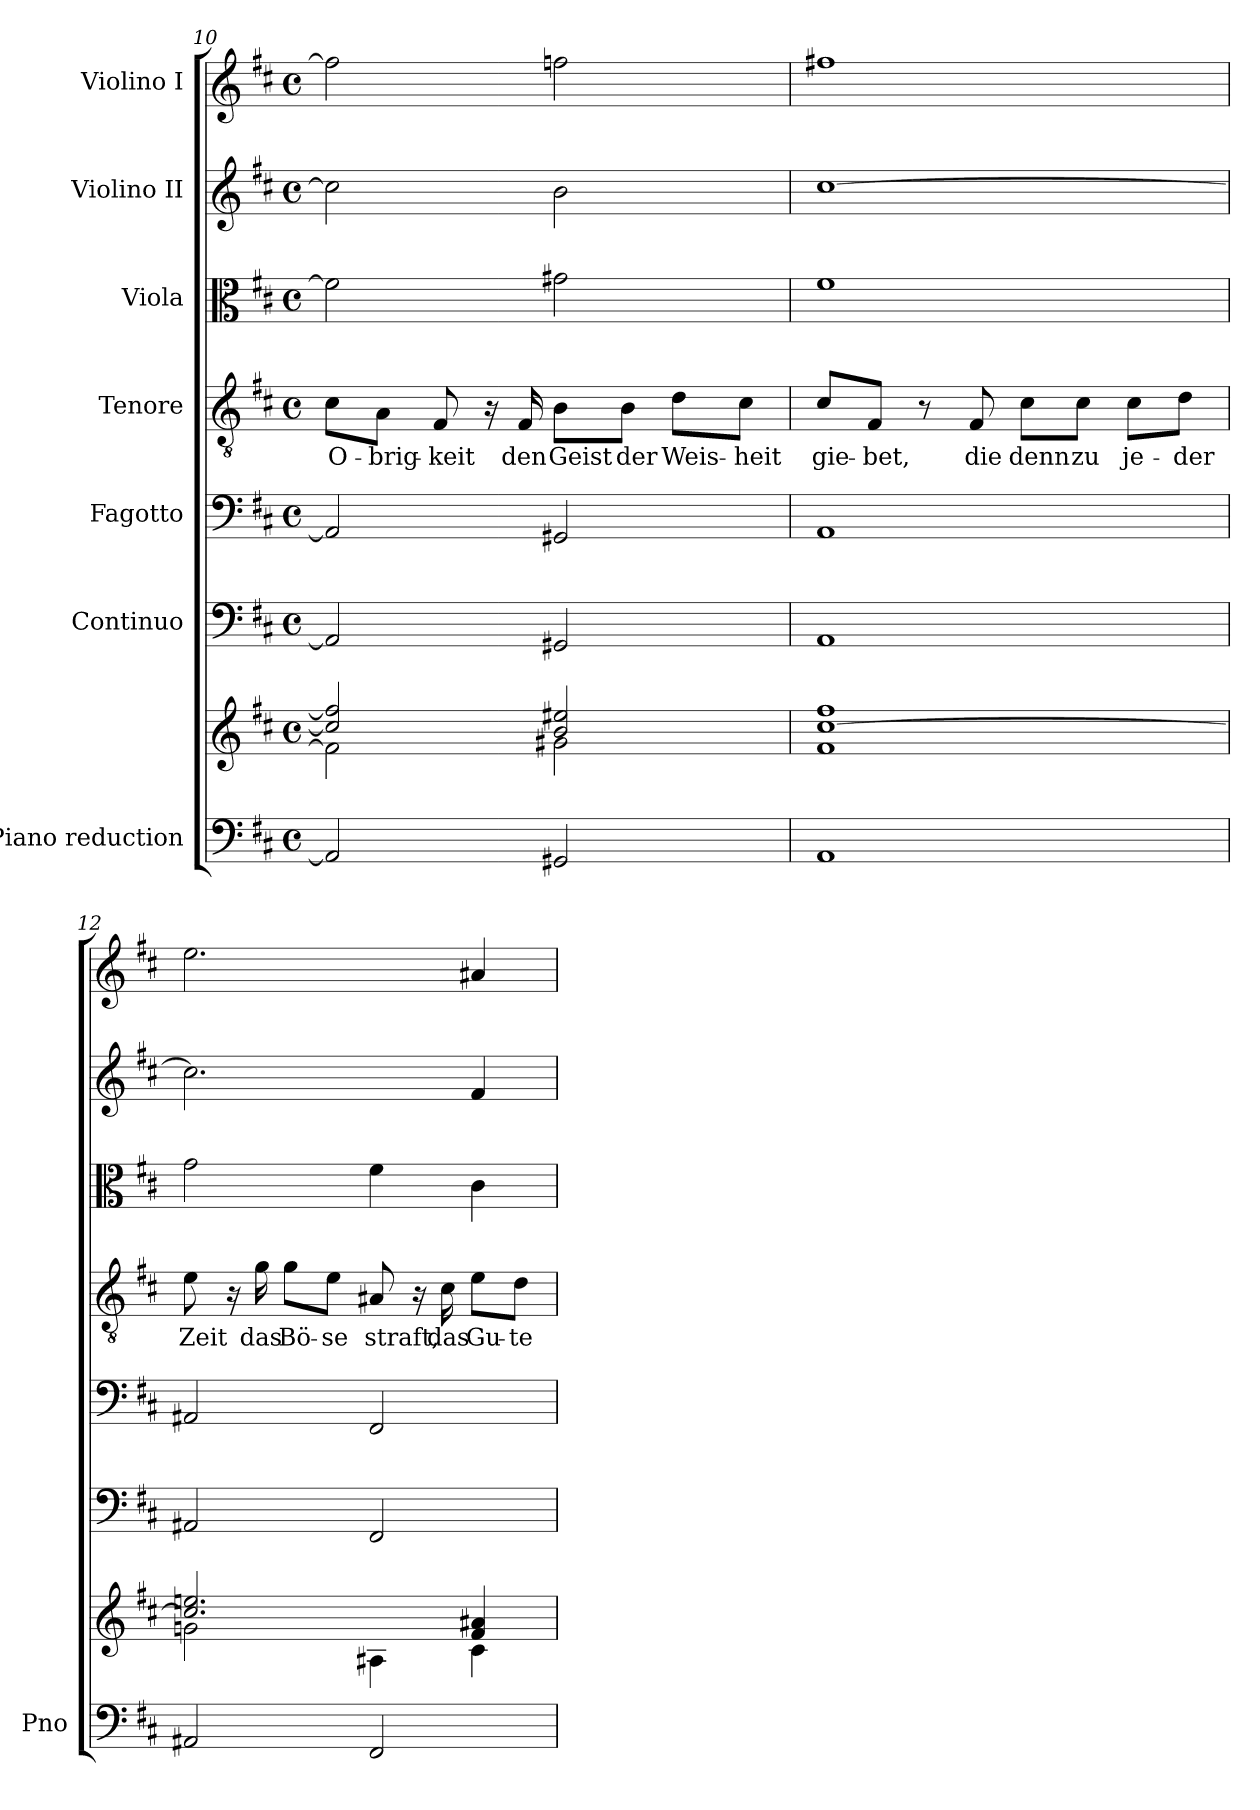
**kern	**kern	**kern	**kern	**kern	**text	**kern	**kern	**kern
*part7	*part7	*part6	*part5	*part4	*part4	*part3	*part2	*part1
*staff8	*staff7	*staff6	*staff5	*staff4	*staff4	*staff3	*staff2	*staff1
*I"Piano reduction	*	*I"Continuo	*I"Fagotto	*I"Tenore	*	*I"Viola	*I"Violino II	*I"Violino I
*I'Pno	*	*	*	*	*	*	*	*
*clefF4	*clefG2	*clefF4	*clefF4	*clefGv2	*	*clefC3	*clefG2	*clefG2
*k[f#c#]	*k[f#c#]	*k[f#c#]	*k[f#c#]	*k[f#c#]	*	*k[f#c#]	*k[f#c#]	*k[f#c#]
*M4/4	*M4/4	*M4/4	*M4/4	*M4/4	*	*M4/4	*M4/4	*M4/4
*met(c)	*met(c)	*met(c)	*met(c)	*met(c)	*	*met(c)	*met(c)	*met(c)
=10	=10	=10	=10	=10	=10	=10	=10	=10
*	*^	*	*	*	*	*	*	*
!	!	!	!	!	!	!LO:LY:b	!	!	!
2AA/]	2cc#/] 2ff#/]	2f#\]	2AA/]	2AA/]	8c#\L	O-	2f#\]	2cc#\]	2ff#\]
!	!	!	!	!	!	!LO:LY:b	!	!	!
.	.	.	.	.	8A\J	brig-	.	.	.
!	!	!	!	!	!	!LO:LY:b	!	!	!
.	.	.	.	.	8F#/	keit	.	.	.
.	.	.	.	.	16r	.	.	.	.
!	!	!	!	!	!	!LO:LY:b	!	!	!
.	.	.	.	.	16F#/	den	.	.	.
!	!	!	!	!	!	!LO:LY:b	!	!	!
2GG#X/	2b/ 2ee#X/	2g#X\	2GG#X/	2GG#X/	8B\L	Geist	2g#X\	2b\	2ffn\
!	!	!	!	!	!	!LO:LY:b	!	!	!
.	.	.	.	.	8B\J	der	.	.	.
!	!	!	!	!	!	!LO:LY:b	!	!	!
.	.	.	.	.	8d\L	Weis-	.	.	.
!	!	!	!	!	!	!LO:LY:b	!	!	!
.	.	.	.	.	8c#\J	heit	.	.	.
=11	=11	=11	=11	=11	=11	=11	=11	=11	=11
!	!	!	!	!	!	!LO:LY:b	!	!	!
1AA	[1cc# 1ff#	1f#	1AA	1AA	8c#/L	gie-	1f#	[1cc#	1ff#X
!	!	!	!	!	!	!LO:LY:b	!	!	!
.	.	.	.	.	8F#/J	bet,	.	.	.
.	.	.	.	.	8r	.	.	.	.
!	!	!	!	!	!	!LO:LY:b	!	!	!
.	.	.	.	.	8F#/	die	.	.	.
!	!	!	!	!	!	!LO:LY:b	!	!	!
.	.	.	.	.	8c#\L	denn	.	.	.
!	!	!	!	!	!	!LO:LY:b	!	!	!
.	.	.	.	.	8c#\J	zu	.	.	.
!	!	!	!	!	!	!LO:LY:b	!	!	!
.	.	.	.	.	8c#\L	je-	.	.	.
!	!	!	!	!	!	!LO:LY:b	!	!	!
.	.	.	.	.	8d\J	der	.	.	.
=12	=12	=12	=12	=12	=12	=12	=12	=12	=12
!	!	!	!	!	!	!LO:LY:b	!	!	!
2AA#X/	2.cc#/] 2.een/	2gn\	2AA#X/	2AA#X/	8e\	Zeit	2g\	2.cc#\]	2.ee\
.	.	.	.	.	16r	.	.	.	.
!	!	!	!	!	!	!LO:LY:b	!	!	!
.	.	.	.	.	16g\	das	.	.	.
!	!	!	!	!	!	!LO:LY:b	!	!	!
.	.	.	.	.	8g\L	Bö-	.	.	.
!	!	!	!	!	!	!LO:LY:b	!	!	!
.	.	.	.	.	8e\J	se	.	.	.
!	!	!	!	!	!	!LO:LY:b	!	!	!
2FF#/	.	4A#X\	2FF#/	2FF#/	8A#X/	straft,	4f#\	.	.
.	.	.	.	.	16r	.	.	.	.
!	!	!	!	!	!	!LO:LY:b	!	!	!
.	.	.	.	.	16c#\	das	.	.	.
!	!	!	!	!	!	!LO:LY:b	!	!	!
.	4f#/ 4a#X/	4c#\	.	.	8e\L	Gu-	4c#\	4f#/	4a#X/
!	!	!	!	!	!	!LO:LY:b	!	!	!
.	.	.	.	.	8d\J	te	.	.	.
*	*v	*v	*	*	*	*	*	*	*
=	=	=	=	=	=	=	=	=
*-	*-	*-	*-	*-	*-	*-	*-	*-
